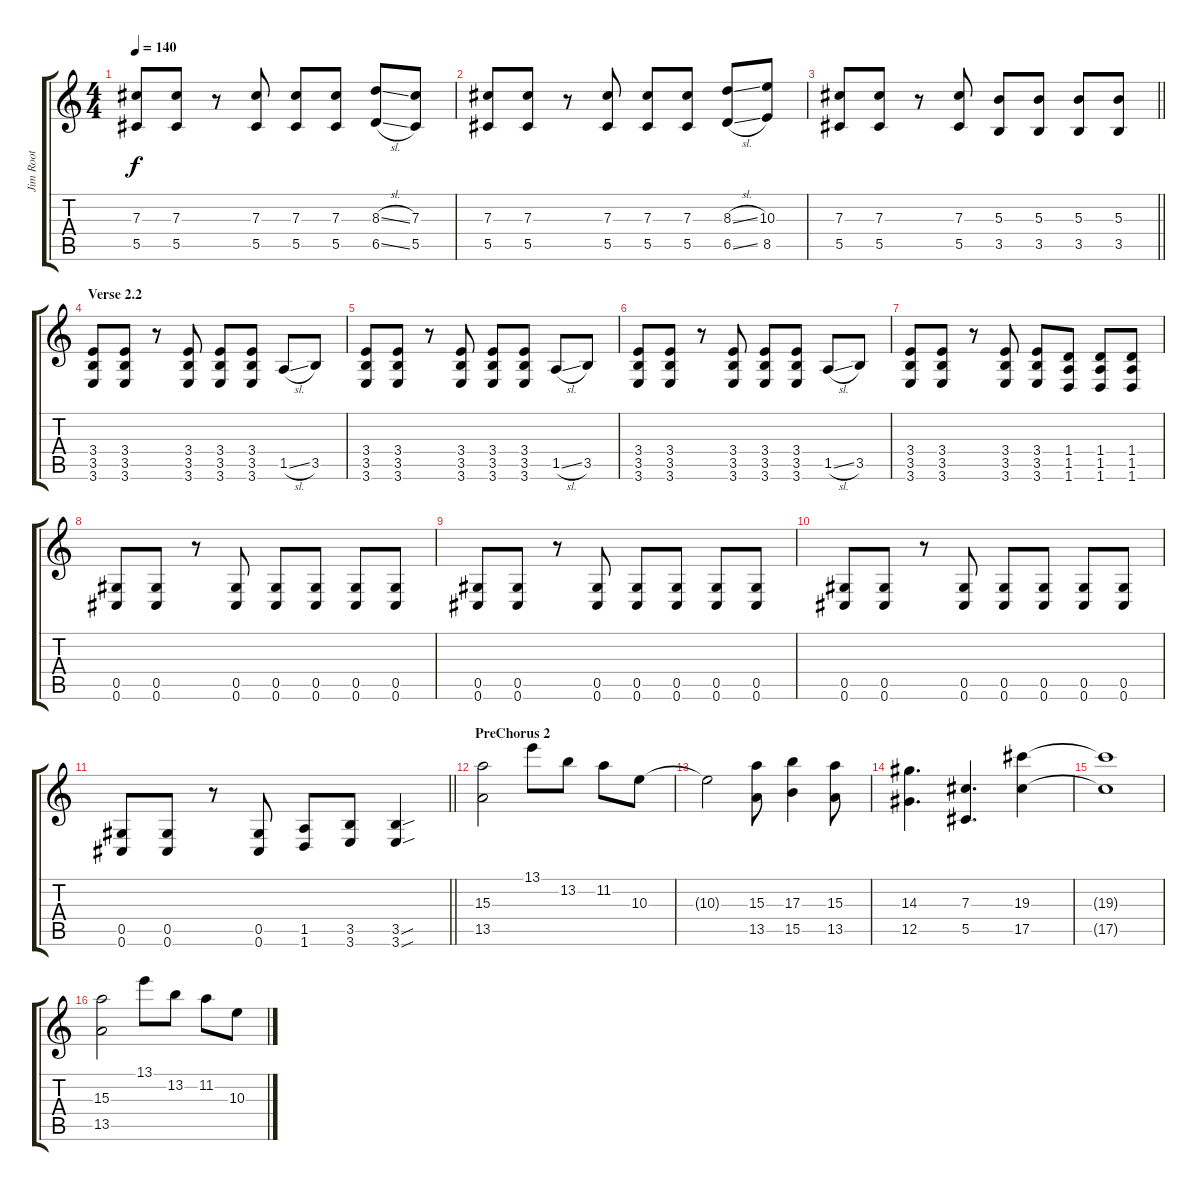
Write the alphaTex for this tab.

\track ("Jim Root" "Jim Root") {instrument distortionguitar}
\staff {score tabs}
\tuning (Eb4 Bb3 Gb3 Db3 Ab2 Db2) {hide}
\ts (4 4)
\tempo 140
\clef g2
\ks c
(7.3 5.5).8{dy f} (7.3 5.5).8 r.8 (7.3 5.5).8 (7.3 5.5).8 (7.3 5.5).8 (8.3{sl} 6.5{sl}).8 (7.3 5.5).8 |
(7.3 5.5).8 (7.3 5.5).8 r.8 (7.3 5.5).8 (7.3 5.5).8 (7.3 5.5).8 (8.3{sl} 6.5{sl}).8 (10.3 8.5).8 |
\barLineRight lightlight
(7.3 5.5).8 (7.3 5.5).8 r.8 (7.3 5.5).8 (5.3 3.5).8 (5.3 3.5).8 (5.3 3.5).8 (5.3 3.5).8 |
\section ("" "Verse 2.2")
(3.4 3.5 3.6).8{volume 13} (3.4 3.5 3.6).8 r.8 (3.4 3.5 3.6).8 (3.4 3.5 3.6).8 (3.4 3.5 3.6).8 1.5{sl}.8 3.5.8 |
(3.4 3.5 3.6).8 (3.4 3.5 3.6).8 r.8 (3.4 3.5 3.6).8 (3.4 3.5 3.6).8 (3.4 3.5 3.6).8 1.5{sl}.8 3.5.8 |
(3.4 3.5 3.6).8 (3.4 3.5 3.6).8 r.8 (3.4 3.5 3.6).8 (3.4 3.5 3.6).8 (3.4 3.5 3.6).8 1.5{sl}.8 3.5.8 |
(3.4 3.5 3.6).8 (3.4 3.5 3.6).8 r.8 (3.4 3.5 3.6).8 (3.4 3.5 3.6).8 (1.4 1.5 1.6).8 (1.4 1.5 1.6).8 (1.4 1.5 1.6).8 |
(0.5 0.6).8 (0.5 0.6).8 r.8 (0.5 0.6).8 (0.5 0.6).8 (0.5 0.6).8 (0.5 0.6).8 (0.5 0.6).8 |
(0.5 0.6).8 (0.5 0.6).8 r.8 (0.5 0.6).8 (0.5 0.6).8 (0.5 0.6).8 (0.5 0.6).8 (0.5 0.6).8 |
(0.5 0.6).8 (0.5 0.6).8 r.8 (0.5 0.6).8 (0.5 0.6).8 (0.5 0.6).8 (0.5 0.6).8 (0.5 0.6).8 |
\barLineRight lightlight
(0.5 0.6).8 (0.5 0.6).8 r.8 (0.5 0.6).8 (1.5 1.6).8 (3.5 3.6).8 (3.5{sou} 3.6{sou}).4 |
\section ("" "PreChorus 2")
(15.3 13.5).2{volume 11} 13.1.8 13.2.8 11.2.8 10.3.8 |
10.3{t}.2 (15.3 13.5).8 (17.3 15.5).4 (15.3 13.5).8 |
(14.3 12.5).4{d} (7.3 5.5).4{d} (19.3 17.5).4 |
(19.3{t} 17.5{t}).1 |
(15.3 13.5).2 13.1.8 13.2.8 11.2.8 10.3.8
